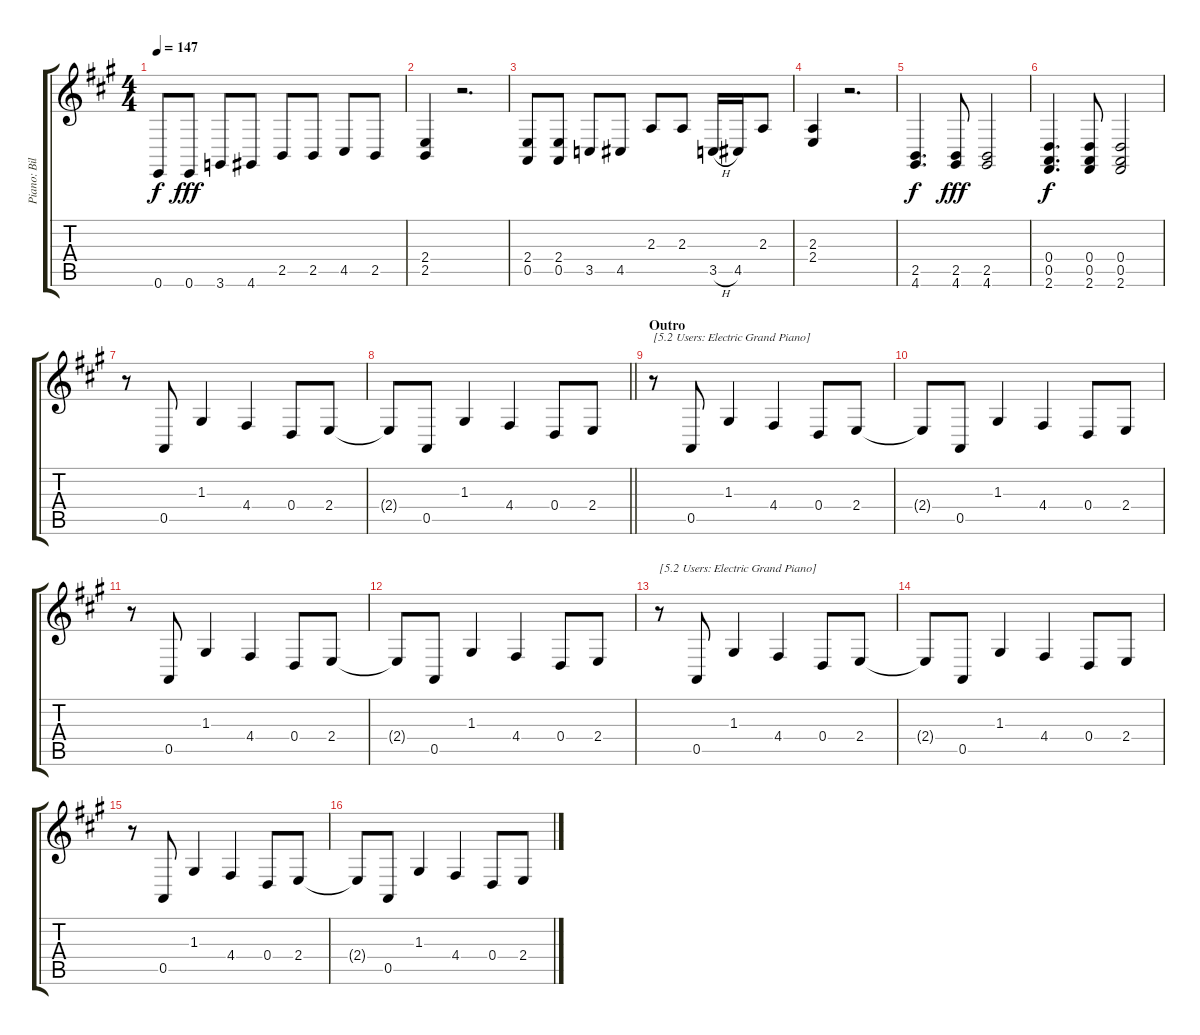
\track ("Piano: Billy" "Piano: Bil") {instrument electricgrandpiano}
\staff {score tabs}
\tuning (E4 B3 G3 D3 A2 E2) {hide}
\ts (4 4)
\tempo 147
\clef g2
\ks a
0.6.8{dy f} 0.6.8{dy fff} 3.6.8 4.6.8 2.5.8 2.5.8 4.5.8 2.5.8 |
(2.4 2.5).4 r.2{d} |
(2.4 0.5).8 (2.4 0.5).8 3.5.8 4.5.8 2.3.8 2.3.8 3.5{h}.16 4.5.16 2.3.8 |
(2.3 2.4).4 r.2{d} |
(2.5 4.6).4{d dy f} (2.5 4.6).8{dy fff} (2.5 4.6).2 |
(0.4 0.5 2.6).4{d dy f} (0.4 0.5 2.6).8 (0.4 0.5 2.6).2 |
r.8 0.5.8 1.3.4 4.4.4 0.4.8 2.4.8 |
\barLineRight lightlight
2.4{t}.8 0.5.8 1.3.4 4.4.4 0.4.8 2.4.8 |
\section ("" "Outro")
r.8{txt "[5.2 Users: Electric Grand Piano]"} 0.5.8 1.3.4 4.4.4 0.4.8 2.4.8 |
2.4{t}.8 0.5.8 1.3.4 4.4.4 0.4.8 2.4.8 |
r.8 0.5.8 1.3.4 4.4.4 0.4.8 2.4.8 |
2.4{t}.8 0.5.8 1.3.4 4.4.4 0.4.8 2.4.8 |
r.8{txt "[5.2 Users: Electric Grand Piano]"} 0.5.8 1.3.4 4.4.4 0.4.8 2.4.8 |
2.4{t}.8 0.5.8 1.3.4 4.4.4 0.4.8 2.4.8 |
r.8 0.5.8 1.3.4 4.4.4 0.4.8 2.4.8 |
2.4{t}.8 0.5.8 1.3.4 4.4.4 0.4.8 2.4.8
